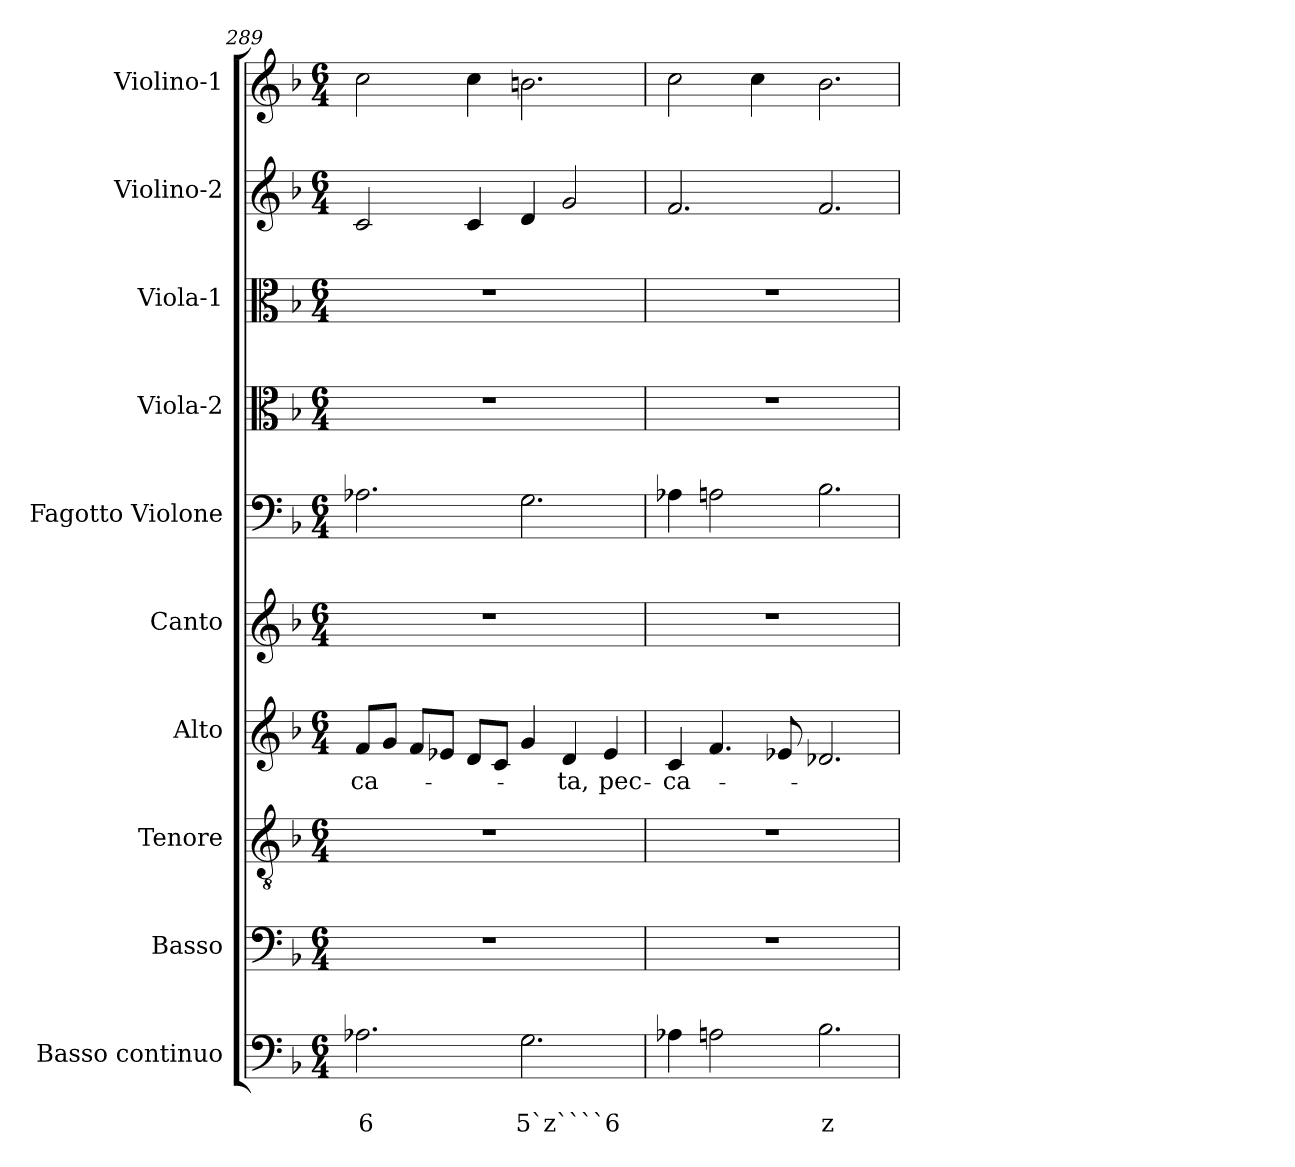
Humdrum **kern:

**kern	**text	**text	**kern	**kern	**kern	**text	**kern	**kern	**kern	**kern	**kern	**kern
*part10	*part10	*part10	*part9	*part8	*part7	*part7	*part6	*part5	*part4	*part3	*part2	*part1
*staff10	*staff10	*staff10	*staff9	*staff8	*staff7	*staff7	*staff6	*staff5	*staff4	*staff3	*staff2	*staff1
*I"Basso continuo	*	*	*I"Basso	*I"Tenore	*I"Alto	*	*I"Canto	*I"Fagotto Violone	*I"Viola-2	*I"Viola-1	*I"Violino-2	*I"Violino-1
*clefF4	*	*	*clefF4	*clefGv2	*clefG2	*	*clefG2	*clefF4	*clefC3	*clefC3	*clefG2	*clefG2
*k[b-]	*	*	*k[b-]	*k[b-]	*k[b-]	*	*k[b-]	*k[b-]	*k[b-]	*k[b-]	*k[b-]	*k[b-]
*F:	*	*	*F:	*F:	*F:	*	*F:	*F:	*F:	*F:	*F:	*F:
*M6/4	*	*	*M6/4	*M6/4	*M6/4	*	*M6/4	*M6/4	*M6/4	*M6/4	*M6/4	*M6/4
=289	=289	=289	=289	=289	=289	=289	=289	=289	=289	=289	=289	=289
!	!	!LO:LY:b	!	!	!	!	!	!	!	!	!	!
!	!	!	!	!	!	!LO:LY:b	!	!	!	!	!	!
2.A-X\	.	6	1.r	1.r	8f/L	-ca-	1.r	2.A-X\	1.r	1.r	2c/	2cc\
.	.	.	.	.	8g/J	.	.	.	.	.	.	.
.	.	.	.	.	8f/L	.	.	.	.	.	.	.
.	.	.	.	.	8e-X/J	.	.	.	.	.	.	.
.	.	.	.	.	8d/L	.	.	.	.	.	4c/	4cc\
.	.	.	.	.	8c/J	.	.	.	.	.	.	.
!	!	!LO:LY:b	!	!	!	!	!	!	!	!	!	!
2.G\	.	5`z````6	.	.	4g/	.	.	2.G\	.	.	4d/	2.bn\
!	!	!	!	!	!	!LO:LY:b	!	!	!	!	!	!
.	.	.	.	.	4d/	-ta,	.	.	.	.	2g/	.
!	!	!	!	!	!	!LO:LY:b	!	!	!	!	!	!
.	.	.	.	.	4e-/	pec-	.	.	.	.	.	.
=290	=290	=290	=290	=290	=290	=290	=290	=290	=290	=290	=290	=290
!	!	!	!	!	!	!LO:LY:b	!	!	!	!	!	!
4A-X\	.	.	1.r	1.r	4c/	-ca-	1.r	4A-X\	1.r	1.r	2.f/	2cc\
2An\	.	.	.	.	4.f/	.	.	2An\	.	.	.	.
.	.	.	.	.	.	.	.	.	.	.	.	4cc\
.	.	.	.	.	8e-X/	.	.	.	.	.	.	.
!	!	!LO:LY:b	!	!	!	!	!	!	!	!	!	!
2.B-\	.	z	.	.	2.d-X/	.	.	2.B-\	.	.	2.f/	2.b-\
=	=	=	=	=	=	=	=	=	=	=	=	=
*-	*-	*-	*-	*-	*-	*-	*-	*-	*-	*-	*-	*-
